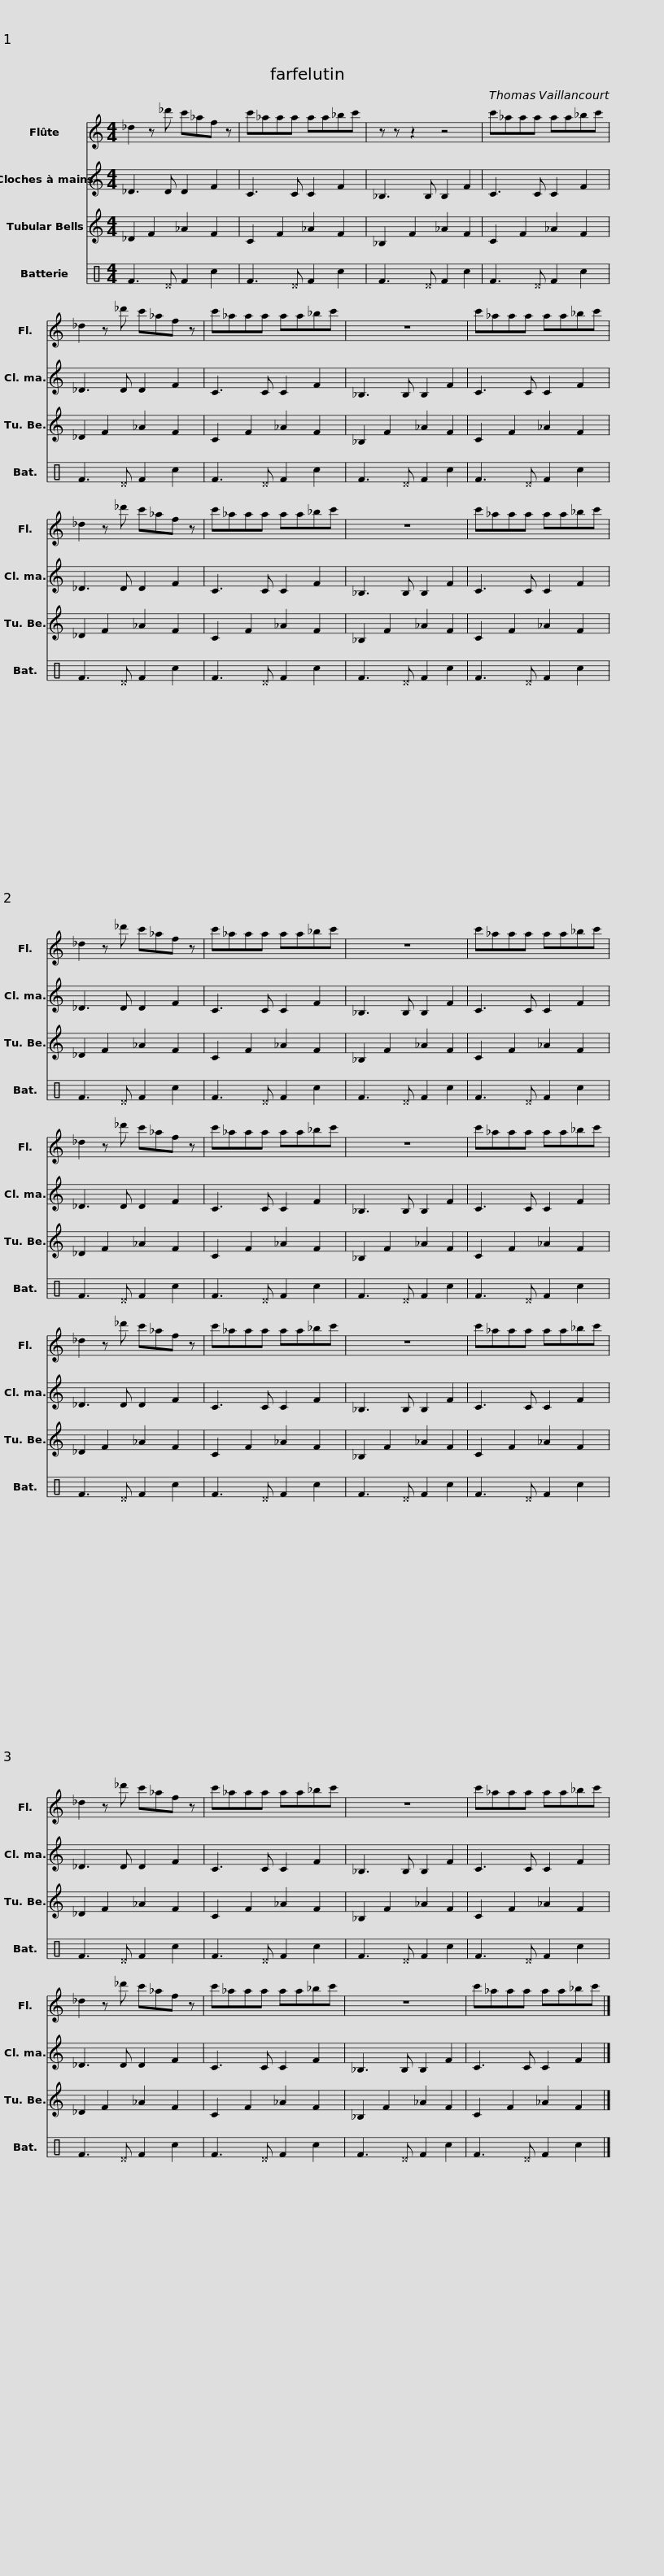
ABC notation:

X:1
%%score 1 2 3 4
L:1/8
M:4/4
I:linebreak $
K:C
V:1 treble
V:2 treble
V:3 treble
V:4 perc
K:none
V:1
 _d2 z _d' c'_af z | c'_aaa aa_bc' | z z z2 z4 |$ c'_aaa aa_bc' | _d2 z _d' c'_af z | %5
 c'_aaa aa_bc' | z8 |$ c'_aaa aa_bc' | _d2 z _d' c'_af z | c'_aaa aa_bc' | %10
 z8 |$ c'_aaa aa_bc' | _d2 z _d' c'_af z | c'_aaa aa_bc' | z8 |$ %15
 c'_aaa aa_bc' | _d2 z _d' c'_af z | c'_aaa aa_bc' | z8 |$ c'_aaa aa_bc' | %20
 _d2 z _d' c'_af z | c'_aaa aa_bc' | z8 |$ c'_aaa aa_bc' | _d2 z _d' c'_af z | %25
 c'_aaa aa_bc' | z8 |$ c'_aaa aa_bc' | _d2 z _d' c'_af z | c'_aaa aa_bc' | %30
 z8 |$ c'_aaa aa_bc' |] %32
V:2
 _D3 D D2 F2 | C3 C C2 F2 | _B,3 B, B,2 F2 |$ C3 C C2 F2 | _D3 D D2 F2 | %5
 C3 C C2 F2 | _B,3 B, B,2 F2 |$ C3 C C2 F2 | _D3 D D2 F2 | C3 C C2 F2 | %10
 _B,3 B, B,2 F2 |$ C3 C C2 F2 | _D3 D D2 F2 | C3 C C2 F2 | _B,3 B, B,2 F2 |$ %15
 C3 C C2 F2 | _D3 D D2 F2 | C3 C C2 F2 | _B,3 B, B,2 F2 |$ C3 C C2 F2 | %20
 _D3 D D2 F2 | C3 C C2 F2 | _B,3 B, B,2 F2 |$ C3 C C2 F2 | _D3 D D2 F2 | %25
 C3 C C2 F2 | _B,3 B, B,2 F2 |$ C3 C C2 F2 | _D3 D D2 F2 | C3 C C2 F2 | %30
 _B,3 B, B,2 F2 |$ C3 C C2 F2 |] %32
V:3
 _D2 F2 _A2 F2 | C2 F2 _A2 F2 | _B,2 F2 _A2 F2 |$ C2 F2 _A2 F2 | _D2 F2 _A2 F2 | %5
 C2 F2 _A2 F2 | _B,2 F2 _A2 F2 |$ C2 F2 _A2 F2 | _D2 F2 _A2 F2 | C2 F2 _A2 F2 | %10
 _B,2 F2 _A2 F2 |$ C2 F2 _A2 F2 | _D2 F2 _A2 F2 | C2 F2 _A2 F2 | _B,2 F2 _A2 F2 |$ %15
 C2 F2 _A2 F2 | _D2 F2 _A2 F2 | C2 F2 _A2 F2 | _B,2 F2 _A2 F2 |$ C2 F2 _A2 F2 | %20
 _D2 F2 _A2 F2 | C2 F2 _A2 F2 | _B,2 F2 _A2 F2 |$ C2 F2 _A2 F2 | _D2 F2 _A2 F2 | %25
 C2 F2 _A2 F2 | _B,2 F2 _A2 F2 |$ C2 F2 _A2 F2 | _D2 F2 _A2 F2 | C2 F2 _A2 F2 | %30
 _B,2 F2 _A2 F2 |$ C2 F2 _A2 F2 |] %32
V:4
 F3 ^D F2 c2 | F3 ^D F2 c2 | F3 ^D F2 c2 |$ F3 ^D F2 c2 | F3 ^D F2 c2 | %5
 F3 ^D F2 c2 | F3 ^D F2 c2 |$ F3 ^D F2 c2 | F3 ^D F2 c2 | F3 ^D F2 c2 | %10
 F3 ^D F2 c2 |$ F3 ^D F2 c2 | F3 ^D F2 c2 | F3 ^D F2 c2 | F3 ^D F2 c2 |$ %15
 F3 ^D F2 c2 | F3 ^D F2 c2 | F3 ^D F2 c2 | F3 ^D F2 c2 |$ F3 ^D F2 c2 | %20
 F3 ^D F2 c2 | F3 ^D F2 c2 | F3 ^D F2 c2 |$ F3 ^D F2 c2 | F3 ^D F2 c2 | %25
 F3 ^D F2 c2 | F3 ^D F2 c2 |$ F3 ^D F2 c2 | F3 ^D F2 c2 | F3 ^D F2 c2 | %30
 F3 ^D F2 c2 |$ F3 ^D F2 c2 |] %32
